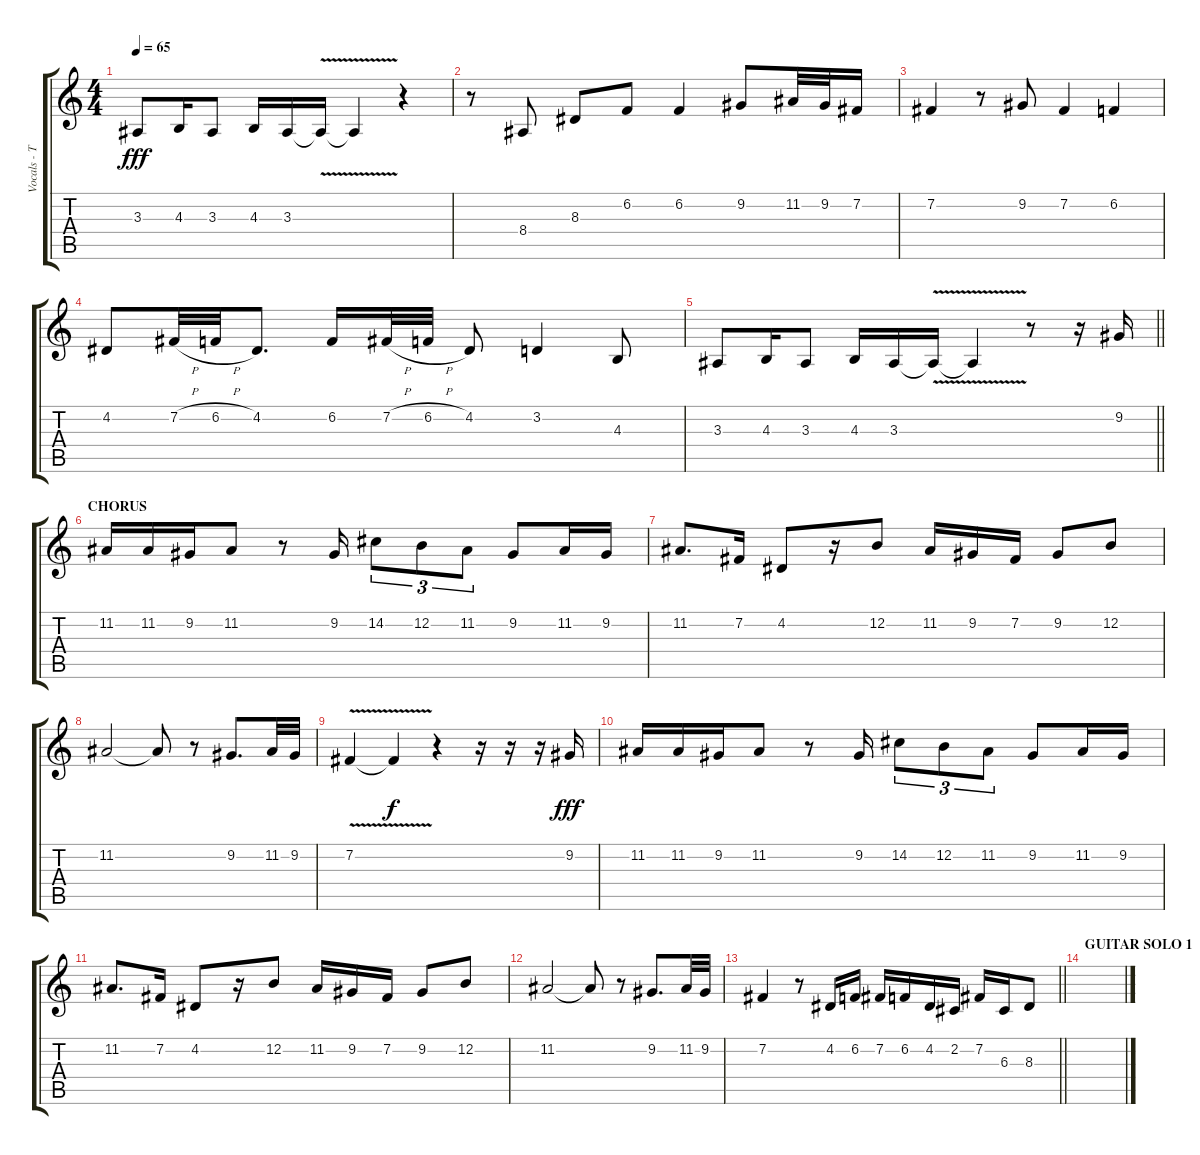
\track ("Vocals - Tony Martin" "Vocals - T") {instrument violin}
\staff {score tabs}
\tuning (E4 B3 G3 D3 A2 E2) {hide}
\ts (4 4)
\tempo 65
\clef g2
\ks c
3.3.8{dy fff} 4.3.16 3.3.8 4.3.16 3.3.16 3.3{v t}.16 3.3{t}.4 r.4 |
r.8 8.4.8 8.3.8 6.2.8 6.2.4 9.2.8 11.2.32 9.2.32 7.2.16 |
7.2.4 r.8 9.2.8 7.2.4 6.2.4 |
4.2.8 7.2{h}.32 6.2{h}.32 4.2.8{d} 6.2.16 7.2{h}.32 6.2{h}.32 4.2.8 3.2.4 4.3.8 |
\barLineRight lightlight
3.3.8 4.3.16 3.3.8 4.3.16 3.3.16 3.3{v t}.16 3.3{t}.4 r.8 r.16 9.2.16 |
\section ("" "CHORUS")
11.2.16 11.2.16 9.2.16 11.2.8 r.8 9.2.16 14.2.8{tu (3 2)} 12.2.8{tu (3 2)} 11.2.8{tu (3 2)} 9.2.8 11.2.16 9.2.16 |
11.2.8{d} 7.2.16 4.2.8 r.16 12.2.8 11.2.16 9.2.16 7.2.16 9.2.8 12.2.8 |
11.2.2 11.2{t}.8 r.8 9.2.8{d} 11.2.32 9.2.32 |
7.2{v}.4 7.2{t}.4{dy f} r.4 r.16 r.16 r.16 9.2.16{dy fff} |
11.2.16 11.2.16 9.2.16 11.2.8 r.8 9.2.16 14.2.8{tu (3 2)} 12.2.8{tu (3 2)} 11.2.8{tu (3 2)} 9.2.8 11.2.16 9.2.16 |
11.2.8{d} 7.2.16 4.2.8 r.16 12.2.8 11.2.16 9.2.16 7.2.16 9.2.8 12.2.8 |
11.2.2 11.2{t}.8 r.8 9.2.8{d} 11.2.32 9.2.32 |
\barLineRight lightlight
7.2.4 r.8 4.2.16 6.2.16 7.2.16 6.2.16 4.2.16 2.2.16 7.2.16 6.3.16 8.3.8 |
\section ("" "GUITAR SOLO 1")
